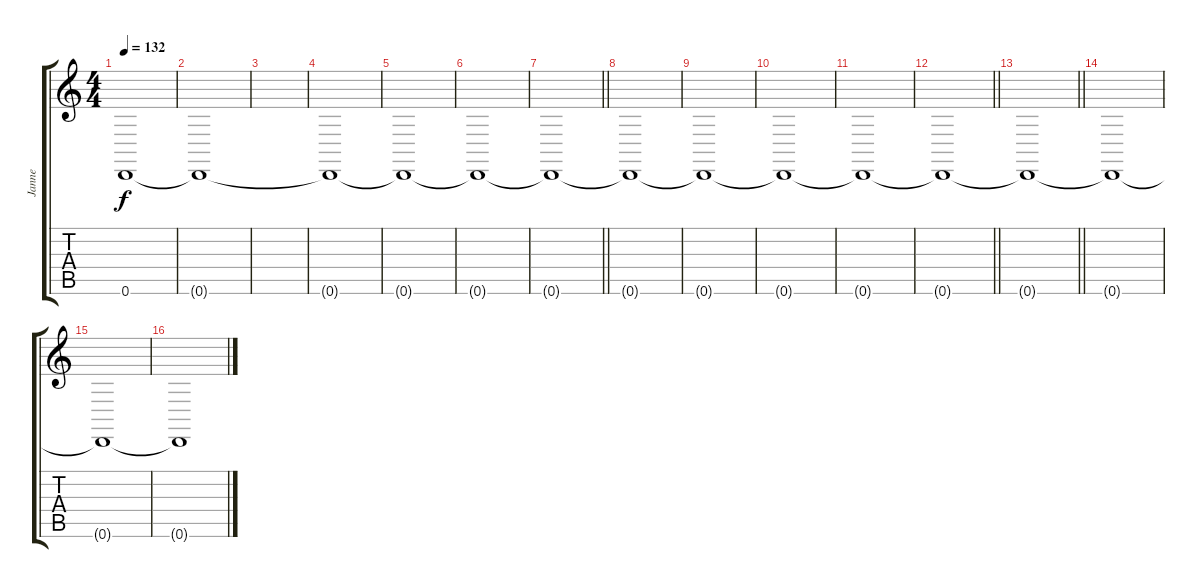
\track ("Janne" "Janne") {instrument synthstrings2}
\staff {score tabs}
\tuning (D4 A3 F3 C3 G2 D2) {hide}
\ts (4 4)
\tempo 132
\clef g2
\ks c
0.6.1{dy f instrument synthstrings2} |
0.6{t}.1 |
|
0.6{t}.1 |
0.6{t}.1 |
0.6{t}.1 |
\barLineRight lightlight
0.6{t}.1 |
0.6{t}.1 |
0.6{t}.1 |
0.6{t}.1 |
0.6{t}.1 |
\barLineRight lightlight
0.6{t}.1 |
\barLineRight lightlight
0.6{t}.1 |
0.6{t}.1 |
0.6{t}.1 |
0.6{t}.1
